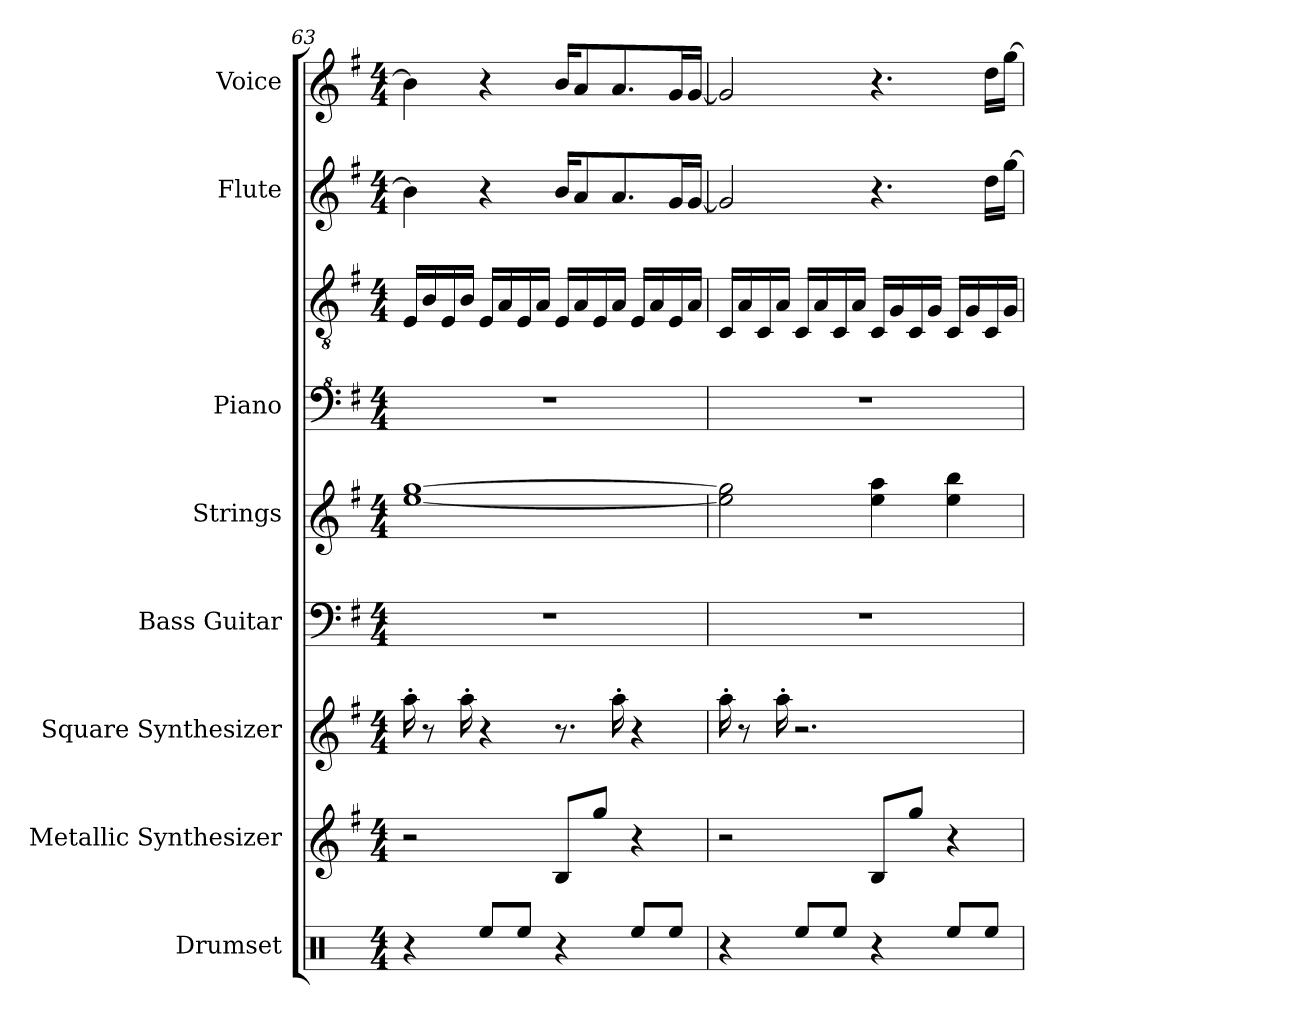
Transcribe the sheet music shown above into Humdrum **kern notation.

**kern	**kern	**kern	**kern	**kern	**kern	**kern	**kern	**kern
*part8	*part7	*part6	*part5	*part4	*part3	*part3	*part2	*part1
*staff9	*staff8	*staff7	*staff6	*staff5	*staff4	*staff3	*staff2	*staff1
*I"Drumset	*I"Metallic Synthesizer	*I"Square Synthesizer	*I"Bass Guitar	*I"Strings	*I"Piano	*	*I"Flute	*I"Voice
*I'D. Set	*I'Synth.	*I'Synth.	*I'B. Guit.	*I'St.	*I'Pno.	*	*I'Fl.	*I'Vo.
!!LO:PB:g=z
*clefX	*clefG2	*clefG2	*clefF4	*clefG2	*clefF^4	*clefGv2	*clefG2	*clefG2
*	*	*	*ITrd7c12	*	*	*	*	*
*k[]	*k[f#]	*k[f#]	*k[f#]	*k[f#]	*k[f#]	*k[f#]	*k[f#]	*k[f#]
*M4/4	*M4/4	*M4/4	*M4/4	*M4/4	*M4/4	*M4/4	*M4/4	*M4/4
=63	=63	=63	=63	=63	=63	=63	=63	=63
4r	2r	16aa'\	1r	[1ee [1gg	1r	16E/LL	4b\]	4b\]
.	.	8r	.	.	.	16B/	.	.
.	.	.	.	.	.	16E/	.	.
.	.	16aa'\	.	.	.	16B/JJ	.	.
8Ree/L	.	4r	.	.	.	16E/LL	4r	4r
.	.	.	.	.	.	16A/	.	.
8Ree/J	.	.	.	.	.	16E/	.	.
.	.	.	.	.	.	16A/JJ	.	.
4r	8B/L	8.r	.	.	.	16E/LL	16b/KL	16b/KL
.	.	.	.	.	.	16A/	8a/	8a/
.	8gg/J	.	.	.	.	16E/	.	.
.	.	16aa'\	.	.	.	16A/JJ	8.a/	8.a/
8Ree/L	4r	4r	.	.	.	16E/LL	.	.
.	.	.	.	.	.	16A/	.	.
8Ree/J	.	.	.	.	.	16E/	16g/L	16g/L
.	.	.	.	.	.	16A/JJ	[16g/JJ	[16g/JJ
=64	=64	=64	=64	=64	=64	=64	=64	=64
4r	2r	16aa'\	1r	2ee\] 2gg\]	1r	16C/LL	2g/]	2g/]
.	.	8r	.	.	.	16A/	.	.
.	.	.	.	.	.	16C/	.	.
.	.	16aa'\	.	.	.	16A/JJ	.	.
8Ree/L	.	2.r	.	.	.	16C/LL	.	.
.	.	.	.	.	.	16A/	.	.
8Ree/J	.	.	.	.	.	16C/	.	.
.	.	.	.	.	.	16A/JJ	.	.
4r	8B/L	.	.	4ee\ 4aa\	.	16C/LL	4.r	4.r
.	.	.	.	.	.	16G/	.	.
.	8gg/J	.	.	.	.	16C/	.	.
.	.	.	.	.	.	16G/JJ	.	.
8Ree/L	4r	.	.	4ee\ 4bb\	.	16C/LL	.	.
.	.	.	.	.	.	16G/	.	.
8Ree/J	.	.	.	.	.	16C/	16dd\LL	16dd\LL
.	.	.	.	.	.	16G/JJ	[16gg\JJ	[16gg\JJ
=	=	=	=	=	=	=	=	=
*-	*-	*-	*-	*-	*-	*-	*-	*-
